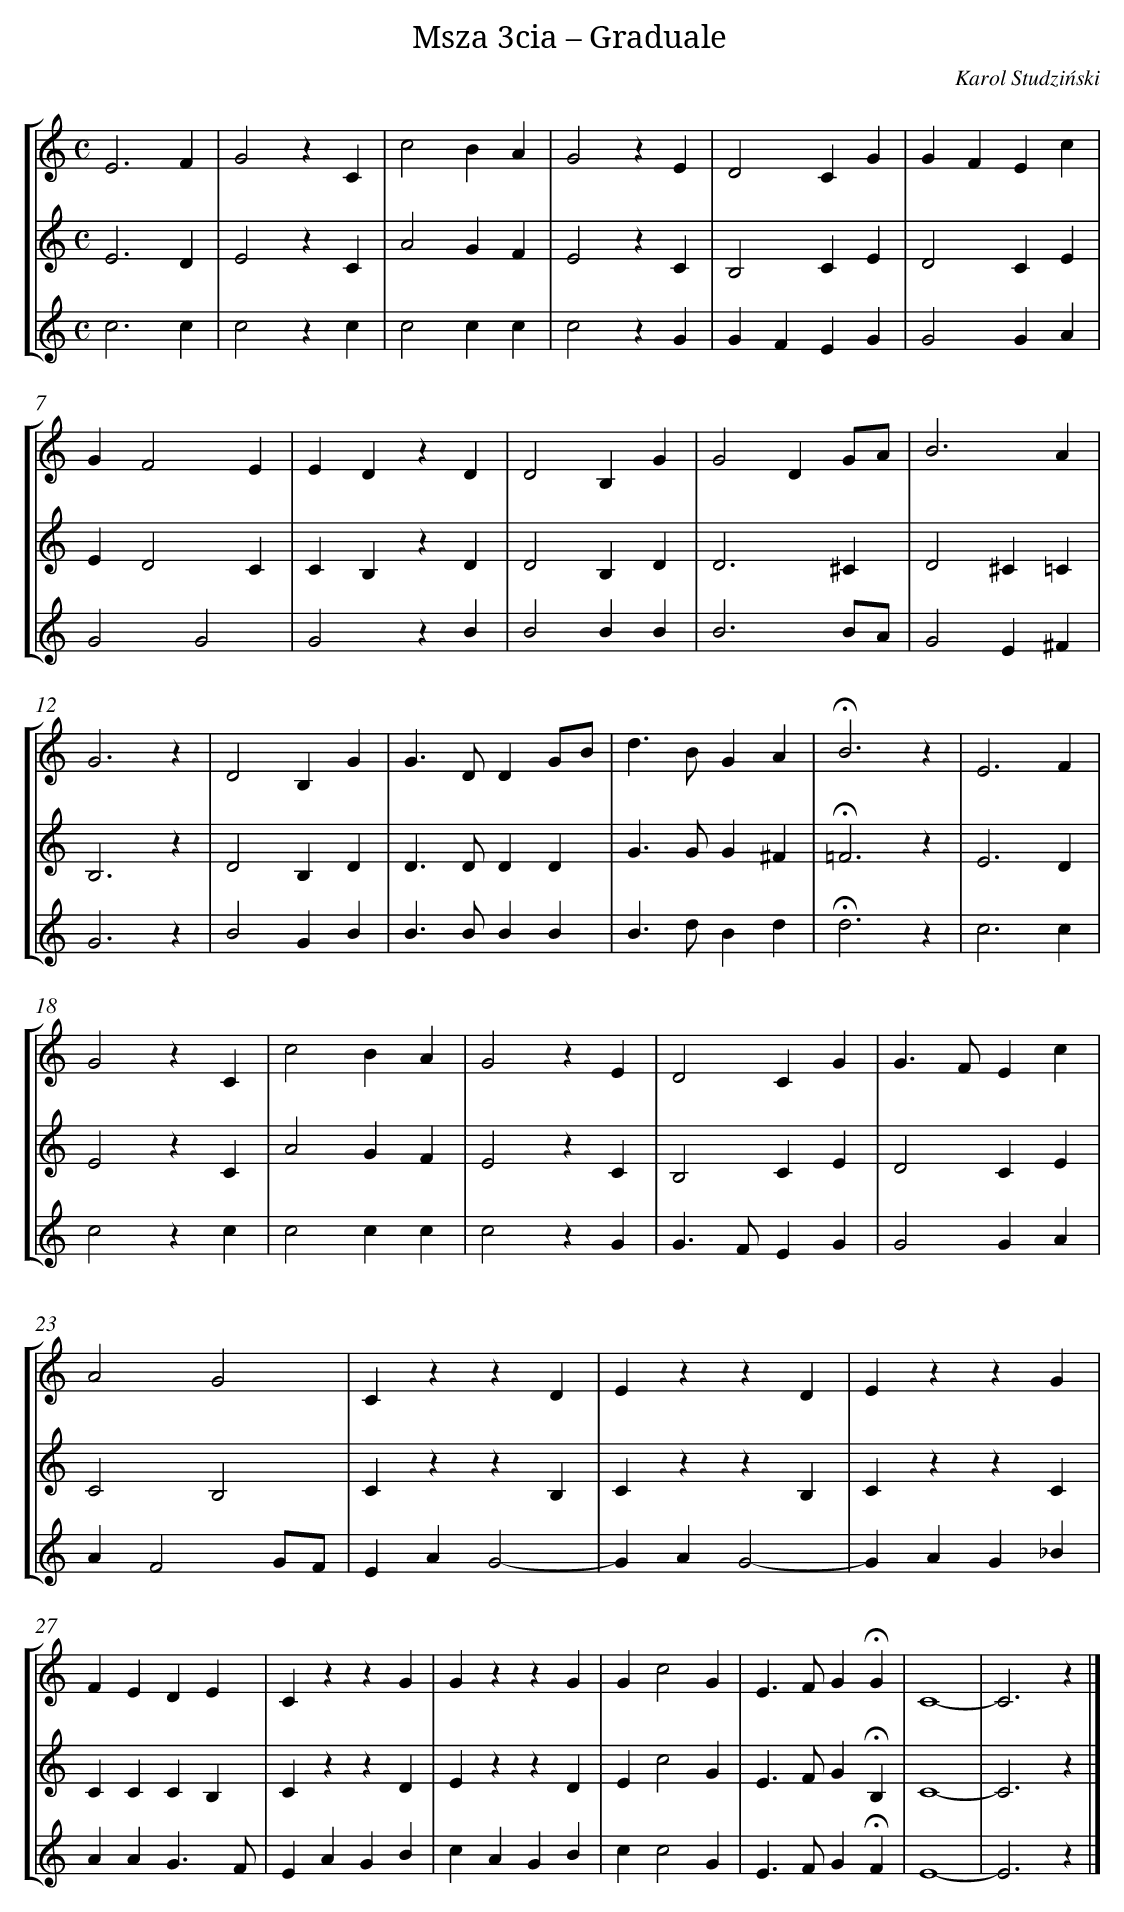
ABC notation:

X:1
T: Msza 3cia – Graduale
C: Karol Studziński
L: 1/4
M: C
%%staves [1 2 3 4]
V: 1 clef=treble
V: 2 clef=treble
V: 3 clef=treble
V: 4 clef=bass
K: C
[V:1] E3F |
[V:2] E3D |
[V:3] c3c |
[V:4] x4 |
[V:1] G2zC |
[V:2] E2zC |
[V:3] c2zc |
[V:4] x4 |
[V:1] c2BA |
[V:2] A2GF |
[V:3] c2cc |
[V:4] x4 |
[V:1] G2zE |
[V:2] E2zC |
[V:3] c2zG |
[V:4] x4 |
[V:1] D2CG |
[V:2] B,2CE |
[V:3] GFEG |
[V:4] x4 |
[V:1] GFEc |
[V:2] D2CE |
[V:3] G2GA |
[V:4] x4 |
[V:1] GF2E |
[V:2] ED2C |
[V:3] G2G2 |
[V:4] x4 |
[V:1] EDzD |
[V:2] CB,zD |
[V:3] G2zB |
[V:4] x4 |
[V:1] D2B,G |
[V:2] D2B,D |
[V:3] B2BB |
[V:4] x4 |
[V:1] G2DG/A/ |
[V:2] D3^C |
[V:3] B3B/A/ |
[V:4] x4 |
[V:1] B3A |
[V:2] D2^C=C |
[V:3] G2E^F |
[V:4] x4 |
[V:1] G3z |
[V:2] B,3z |
[V:3] G3z |
[V:4] x4 |
[V:1] D2B,G |
[V:2] D2B,D |
[V:3] B2GB |
[V:4] x4 |
[V:1] G>DDG/B/ |
[V:2] D>DDD |
[V:3] B>BBB |
[V:4] x4 |
[V:1] d>BGA |
[V:2] G>GG^F |
[V:3] B>dBd |
[V:4] x4 |
[V:1] !fermata!B3z |
[V:2] !fermata!=F3z |
[V:3] !fermata!d3z |
[V:4] x4 |
[V:1] E3F |
[V:2] E3D |
[V:3] c3c |
[V:4] x4 |
[V:1] G2zC |
[V:2] E2zC |
[V:3] c2zc |
[V:4] x4 |
[V:1] c2BA |
[V:2] A2GF |
[V:3] c2cc |
[V:4] x4 |
[V:1] G2zE |
[V:2] E2zC |
[V:3] c2zG |
[V:4] x4 |
[V:1] D2CG |
[V:2] B,2CE |
[V:3] G>FEG |
[V:4] x4 |
[V:1] G>FEc |
[V:2] D2CE |
[V:3] G2GA |
[V:4] x4 |
[V:1] A2G2 |
[V:2] C2B,2 |
[V:3] AF2G/F/ |
[V:4] x4 |
[V:1] CzzD |
[V:2] CzzB, |
[V:3] EAG2- |
[V:4] x4 |
[V:1] EzzD |
[V:2] CzzB, |
[V:3] GAG2- |
[V:4] x4 |
[V:1] EzzG |
[V:2] CzzC |
[V:3] GAG_B |
[V:4] x4 |
[V:1] FEDE |
[V:2] CCCB, |
[V:3] AAG3/F/ |
[V:4] x4 |
[V:1] CzzG |
[V:2] CzzD |
[V:3] EAGB |
[V:4] x4 |
[V:1] GzzG |
[V:2] EzzD |
[V:3] cAGB |
[V:4] x4 |
[V:1] Gc2G |
[V:2] Ec2G |
[V:3] cc2G |
[V:4] x4 |
[V:1] E>FG!fermata!G |
[V:2] E>FG!fermata!B, |
[V:3] E>FG!fermata!F |
[V:4] x4 |
[V:1] C4- |
[V:2] C4- |
[V:3] E4- |
[V:4] x4 |
[V:1] C3z |]
[V:2] C3z |]
[V:3] E3z |]
[V:4] x4 |]
